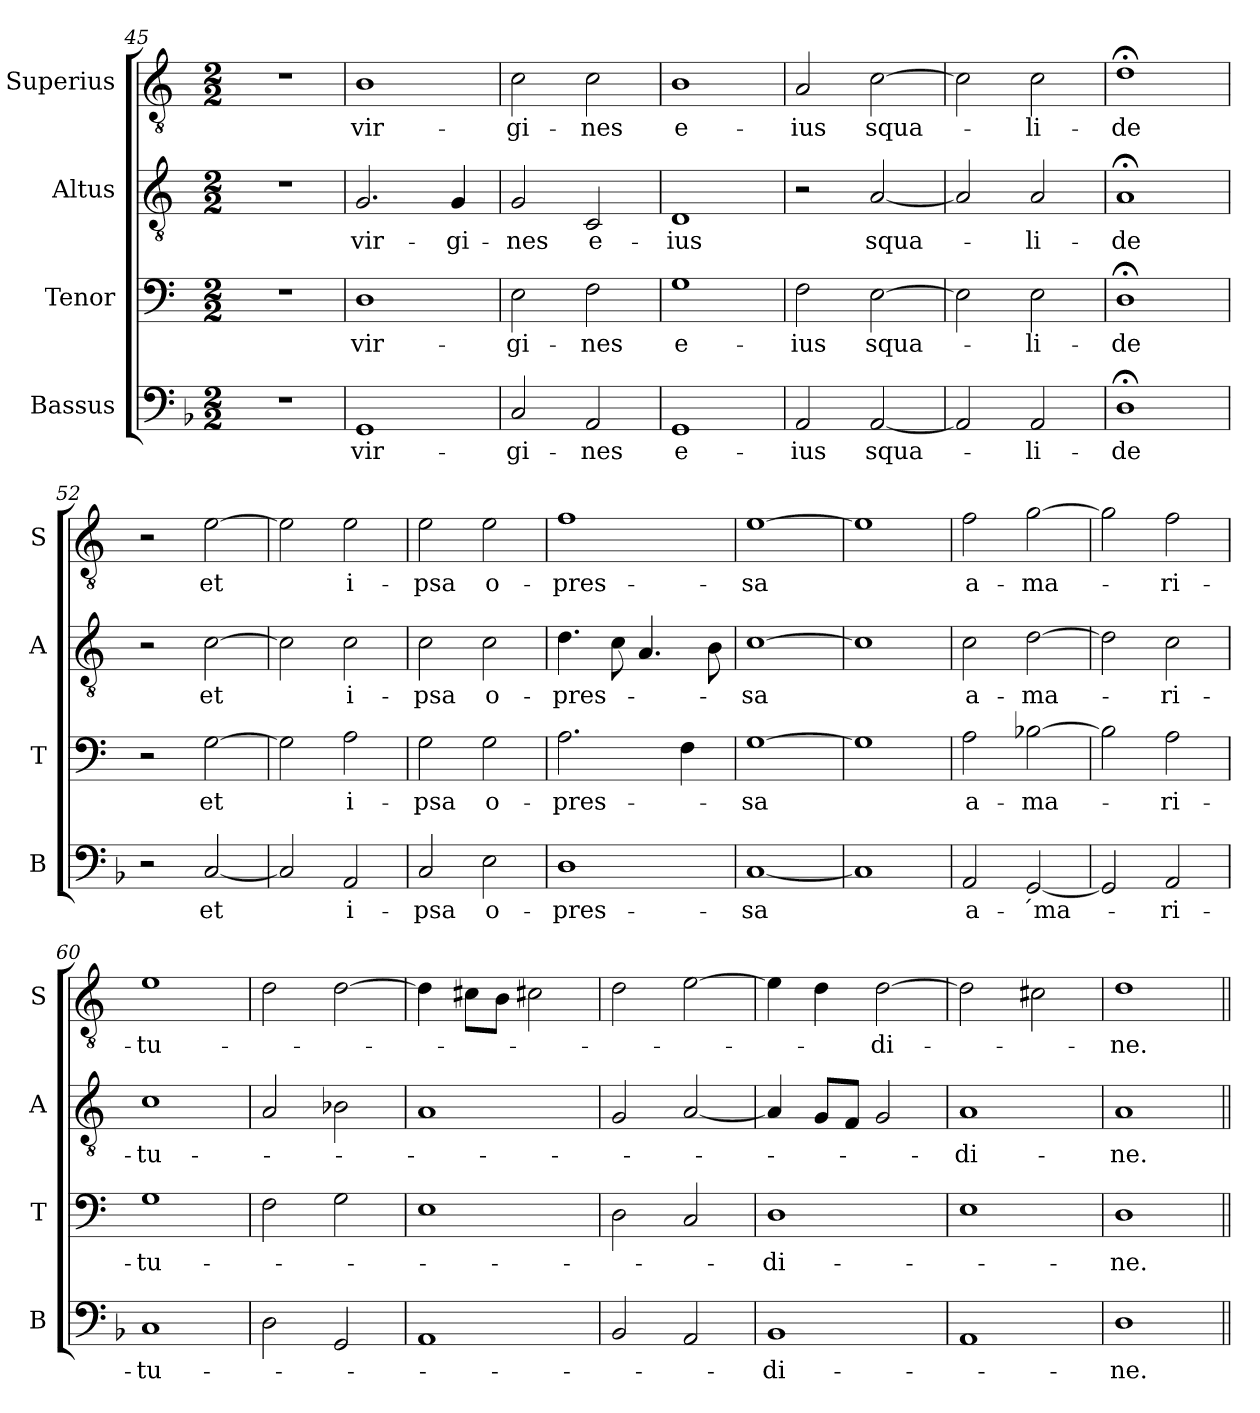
**kern	**text	**kern	**text	**kern	**text	**kern	**text
*part4	*part4	*part3	*part3	*part2	*part2	*part1	*part1
*staff4	*staff4	*staff3	*staff3	*staff2	*staff2	*staff1	*staff1
*I"Bassus	*	*I"Tenor	*	*I"Altus	*	*I"Superius	*
*I'B	*	*I'T	*	*I'A	*	*I'S	*
*clefF4	*	*clefF4	*	*clefGv2	*	*clefGv2	*
*k[b-]	*	*k[]	*	*k[]	*	*k[]	*
*d:	*	*a:	*	*a:	*	*a:	*
*M2/2	*	*M2/2	*	*M2/2	*	*M2/2	*
=45	=45	=45	=45	=45	=45	=45	=45
1r	.	1r	.	1r	.	1r	.
=46	=46	=46	=46	=46	=46	=46	=46
1GG	vir-	1D	vir-	2.G	vir-	1B	vir-
.	.	.	.	4G	-gi-	.	.
=47	=47	=47	=47	=47	=47	=47	=47
2C	-gi-	2E	-gi-	2G	-nes	2c	-gi-
2AA	-nes	2F	-nes	2C	e-	2c	-nes
=48	=48	=48	=48	=48	=48	=48	=48
1GG	e-	1G	e-	1D	-ius	1B	e-
=49	=49	=49	=49	=49	=49	=49	=49
2AA	-ius	2F	-ius	2r	.	2A	-ius
[2AA	squa-	[2E	squa-	[2A	squa-	[2c	squa-
=50	=50	=50	=50	=50	=50	=50	=50
2AA]	.	2E]	.	2A]	.	2c]	.
2AA	-li-	2E	-li-	2A	-li-	2c	-li-
=51	=51	=51	=51	=51	=51	=51	=51
1D;<	-de	1D;<	-de	1A;<	-de	1d;<	-de
=52	=52	=52	=52	=52	=52	=52	=52
2r	.	2r	.	2r	.	2r	.
[2C	et	[2G	et	[2c	et	[2e	et
=53	=53	=53	=53	=53	=53	=53	=53
2C]	.	2G]	.	2c]	.	2e]	.
2AA	i-	2A	i-	2c	i-	2e	i-
=54	=54	=54	=54	=54	=54	=54	=54
2C	-psa	2G	-psa	2c	-psa	2e	-psa
2E	o-	2G	o-	2c	o-	2e	o-
=55	=55	=55	=55	=55	=55	=55	=55
1D	-pres-	2.A	-pres-	4.d	-pres-	1f	-pres-
.	.	.	.	8c	.	.	.
.	.	.	.	4.A	.	.	.
.	.	4F	.	.	.	.	.
.	.	.	.	8B	.	.	.
=56	=56	=56	=56	=56	=56	=56	=56
[1C	-sa	[1G	-sa	[1c	-sa	[1e	-sa
=57	=57	=57	=57	=57	=57	=57	=57
1C]	.	1G]	.	1c]	.	1e]	.
=58	=58	=58	=58	=58	=58	=58	=58
2AA	a-	2A	a-	2c	a-	2f	a-
[2GG	-´ma-	[2B-X	-ma-	[2d	-ma-	[2g	-ma-
=59	=59	=59	=59	=59	=59	=59	=59
2GG]	.	2B-]	.	2d]	.	2g]	.
2AA	-ri-	2A	-ri-	2c	-ri-	2f	-ri-
=60	=60	=60	=60	=60	=60	=60	=60
1C	-tu-	1G	-tu-	1c	-tu-	1e	-tu-
=61	=61	=61	=61	=61	=61	=61	=61
2D	.	2F	.	2A	.	2d	.
2GG	.	2G	.	2B-X	.	[2d	.
=62	=62	=62	=62	=62	=62	=62	=62
1AA	.	1E	.	1A	.	4d]	.
.	.	.	.	.	.	8c#XL	.
.	.	.	.	.	.	8BJ	.
.	.	.	.	.	.	2c#X	.
=63	=63	=63	=63	=63	=63	=63	=63
2BB-	.	2D	.	2G	.	2d	.
2AA	.	2C	.	[2A	.	[2e	.
=64	=64	=64	=64	=64	=64	=64	=64
1BB-	-di-	1D	-di-	4A]	.	4e]	.
.	.	.	.	8GL	.	4d	.
.	.	.	.	8FJ	.	.	.
.	.	.	.	2G	.	[2d	-di-
=65	=65	=65	=65	=65	=65	=65	=65
1AA	.	1E	.	1A	-di-	2d]	.
.	.	.	.	.	.	2c#X	.
=66	=66	=66	=66	=66	=66	=66	=66
1D	-ne.	1D	-ne.	1A	-ne.	1d	-ne.
=||	=||	=||	=||	=||	=||	=||	=||
*-	*-	*-	*-	*-	*-	*-	*-
